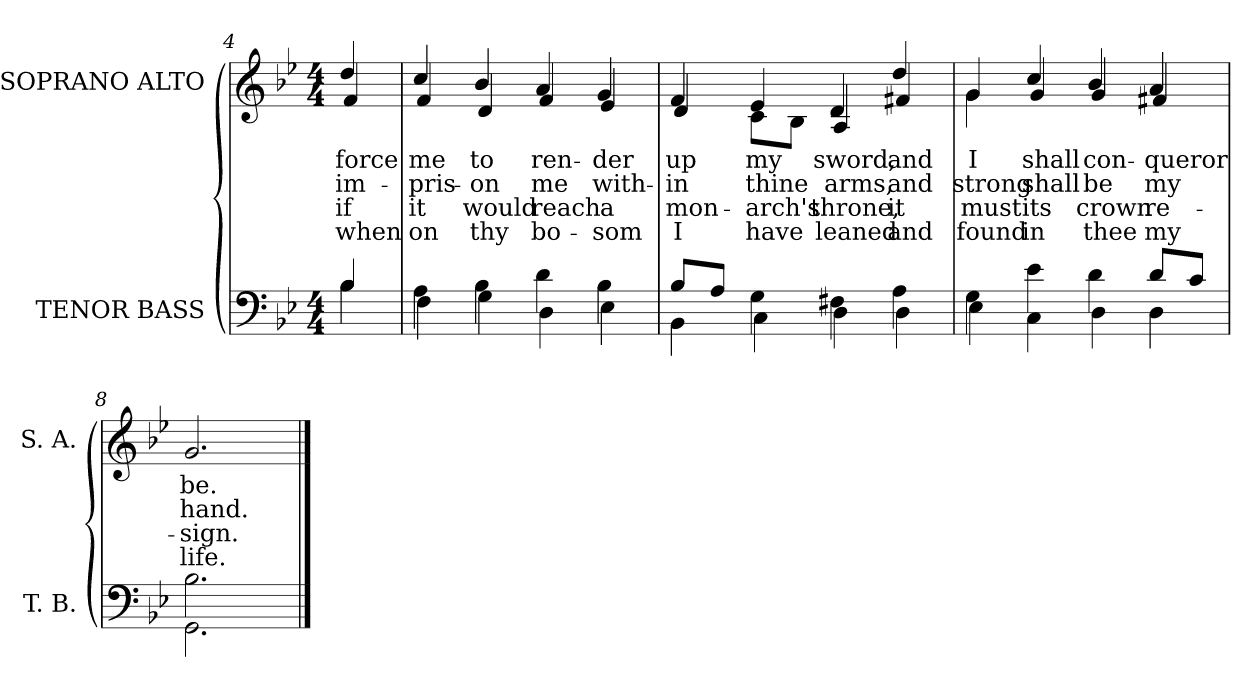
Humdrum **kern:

**kern	**kern	**text	**text	**text	**text
*part2	*part1	*part1	*part1	*part1	*part1
*staff2	*staff1	*staff1	*staff1	*staff1	*staff1
*I"TENOR BASS	*I"SOPRANO ALTO	*	*	*	*
*I'T. B.	*I'S. A.	*	*	*	*
!!LO:LB:g=z
*clefF4	*clefG2	*	*	*	*
*k[b-e-]	*k[b-e-]	*	*	*	*
*B-:	*B-:	*	*	*	*
*M4/4	*M4/4	*	*	*	*
=4	=4	=4	=4	=4	=4
*^	*	*	*	*	*
!	!	!	!LO:LY:b:color=#000000	!LO:LY:b:color=#000000	!LO:LY:b:color=#000000	!LO:LY:b:color=#000000
*	*	*^	*	*	*	*
4B-i/	4B-i\	4ddi/	4fi/	force	im-	if	when
=5	=5	=5	=5	=5	=5	=5	=5
!	!	!	!	!LO:LY:b:color=#000000	!LO:LY:b:color=#000000	!LO:LY:b:color=#000000	!LO:LY:b:color=#000000
4Ai\	4Fi\	4cci/	4fi/	me	-pris-	it	on
!	!	!	!	!LO:LY:b:color=#000000	!LO:LY:b:color=#000000	!LO:LY:b:color=#000000	!LO:LY:b:color=#000000
4B-i\	4Gi\	4b-i/	4di/	to	-on	would	thy
!	!	!	!	!LO:LY:b:color=#000000	!LO:LY:b:color=#000000	!LO:LY:b:color=#000000	!LO:LY:b:color=#000000
4di\	4Di\	4ai/	4fi/	ren-	me	reach	bo-
!	!	!	!	!LO:LY:b:color=#000000	!LO:LY:b:color=#000000	!LO:LY:b:color=#000000	!LO:LY:b:color=#000000
4B-i\	4E-i\	4gi/	4e-i/	-der	with-	a	-som
=6	=6	=6	=6	=6	=6	=6	=6
!	!	!	!	!LO:LY:b:color=#000000	!LO:LY:b:color=#000000	!LO:LY:b:color=#000000	!LO:LY:b:color=#000000
8B-i/L	4BB-i\	4fi/	4di/	up	-in	mon-	I
8Ai/J	.	.	.	.	.	.	.
!	!	!	!	!LO:LY:b:color=#000000	!LO:LY:b:color=#000000	!LO:LY:b:color=#000000	!LO:LY:b:color=#000000
4Gi\	4Ci\	4e-i/	8ci\L	my	thine	-arch's	have
.	.	.	8B-i\J	.	.	.	.
!	!	!	!	!LO:LY:b:color=#000000	!LO:LY:b:color=#000000	!LO:LY:b:color=#000000	!LO:LY:b:color=#000000
4F#Xi\	4Di\	4di/	4Ai/	sword,	arms,	throne,	leaned
!	!	!	!	!LO:LY:b:color=#000000	!LO:LY:b:color=#000000	!LO:LY:b:color=#000000	!LO:LY:b:color=#000000
4Ai\	4Di\	4ddi/	4f#Xi/	and	and	it	and
=7	=7	=7	=7	=7	=7	=7	=7
!	!	!	!	!LO:LY:b:color=#000000	!LO:LY:b:color=#000000	!LO:LY:b:color=#000000	!LO:LY:b:color=#000000
4Gi\	4E-i\	4gi/	4gi\	I	strong	must	found
!	!	!	!	!LO:LY:b:color=#000000	!LO:LY:b:color=#000000	!LO:LY:b:color=#000000	!LO:LY:b:color=#000000
4e-i\	4Ci\	4cci/	4gi/	shall	shall	its	in
!	!	!	!	!LO:LY:b:color=#000000	!LO:LY:b:color=#000000	!LO:LY:b:color=#000000	!LO:LY:b:color=#000000
4di\	4Di\	4b-i/	4gi/	con-	be	crown	thee
!	!	!	!	!LO:LY:b:color=#000000	!LO:LY:b:color=#000000	!LO:LY:b:color=#000000	!LO:LY:b:color=#000000
8di/L	4Di\	4ai/	4f#Xi/	-queror	my	re-	my
8ci/J	.	.	.	.	.	.	.
=8	=8	=8	=8	=8	=8	=8	=8
!	!	!	!	!LO:LY:b:color=#000000	!LO:LY:b:color=#000000	!LO:LY:b:color=#000000	!LO:LY:b:color=#000000
2.B-i\	2.GGi\	2.gi/	2.gi\yy	be.	hand.	-sign.	life.
*v	*v	*	*	*	*	*	*
*	*v	*v	*	*	*	*
==	==	==	==	==	==
*-	*-	*-	*-	*-	*-
